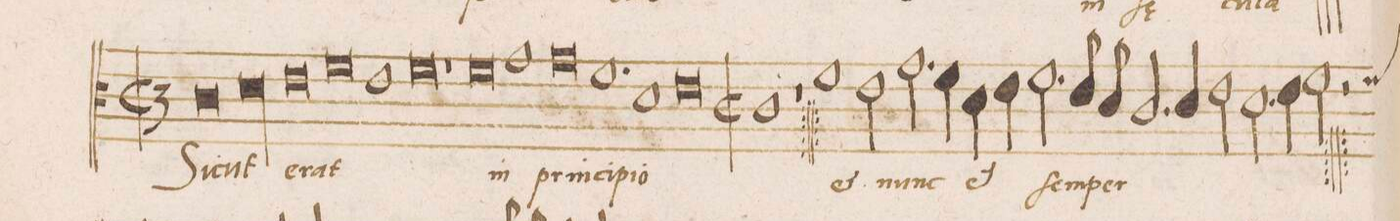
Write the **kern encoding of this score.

**kern	**text
*I"ALTVS	*
*clefC3	*
*k[]	*
*met(c|)	*
*M3/1	*
0c	Sui-
00d	-(c)ut
=202	=202
=203	=203
0.e	e-
=204	=204
0f	-rat
1e	.
=205	=205
0f	.
1r	.
=206	=206
0f	ni
1g	prin-
=207	=207
0g	-ci-
1f	-pi-
=208	=208
1d	-o
0e	.
=209	=209
*M2/1	*
*met(c|)	*
1c	.
1r	.
=210	=210
1f	et
2e\	nunc
2.g\	.
=211	=211
4f\	.
4d\	et
4e\	.
2.f\	ſem-
8e/	per
8d/	.
=212	=212
2.c/	.
4d/	.
2e\	.
2.d\	.
=213	=213
4e\	.
2f\	.
2r	.
2f\	et
=214	=214
2e\	nunc
2.g\	.
4f\	.
4d\	et
4e\	.
=215	=215
2.f\	ſem-
8e/	-per
8d/	.
2.c/	.
4d/	.
=216	=216
2e\	.
2.d\	.
4e\	.
2f\	.
=217	=217
*custos:f	*
2r	.
*-	*-
